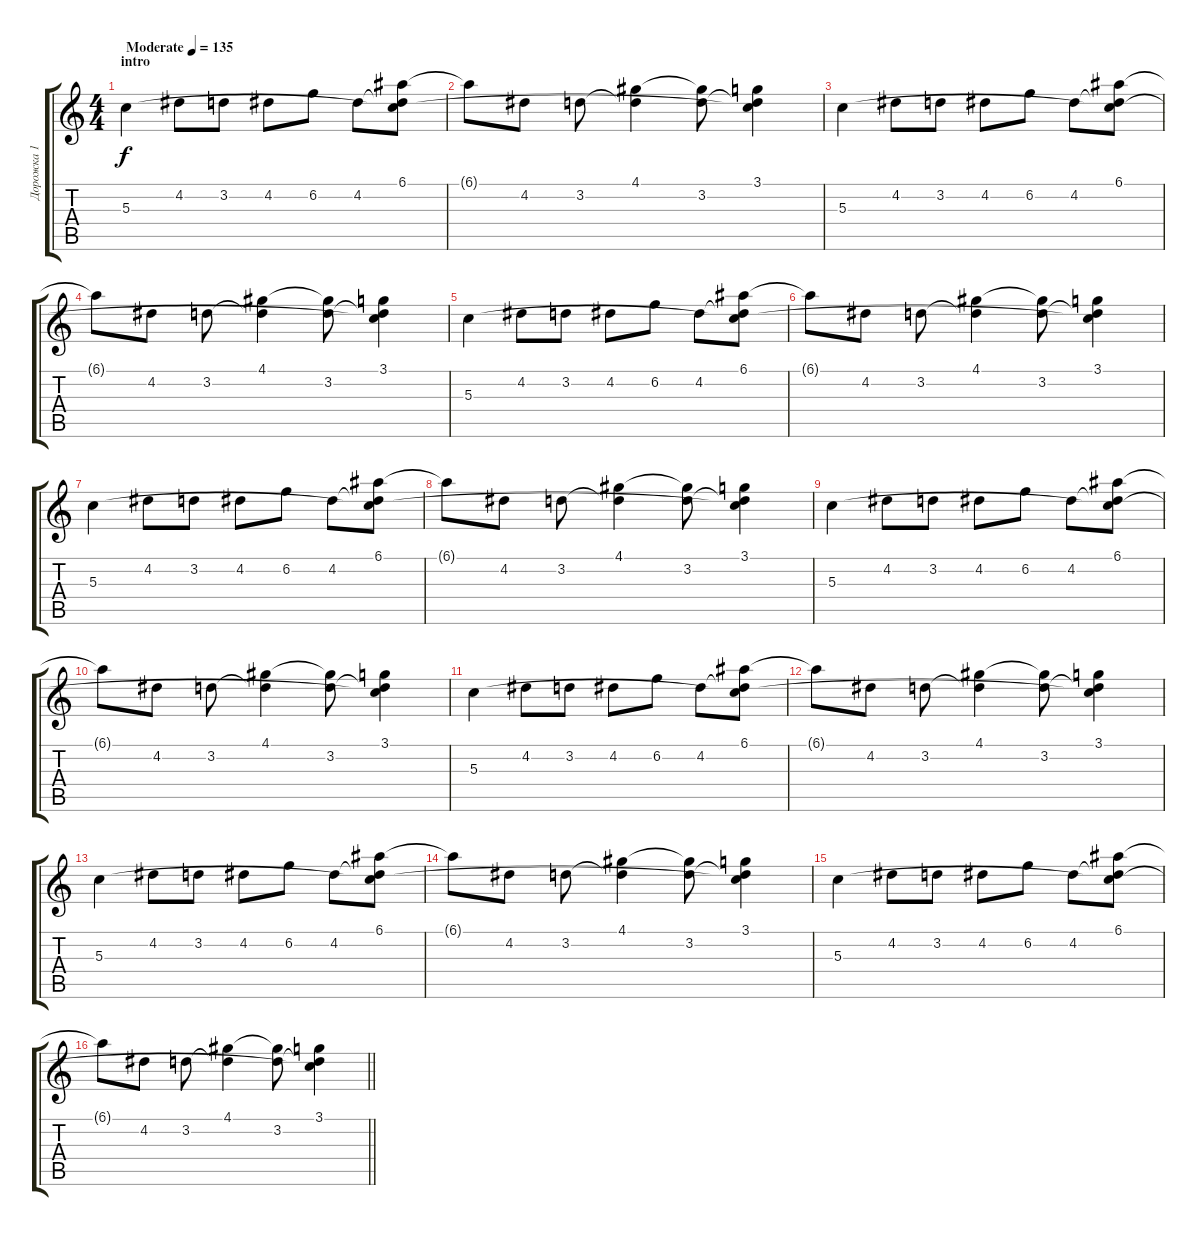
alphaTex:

\track ("Дорожка 1" "Дорожка 1") {instrument acousticguitarnylon}
\staff {score tabs}
\tuning (E4 B3 G3 D3 A2 E2) {hide}
\ts (4 4)
\section ("" "intro")
\tempo (135 "Moderate")
\clef g2
\ks c
5.3.4{dy f instrument acousticguitarnylon} 4.2.8 3.2.8 4.2.8 6.2.8 4.2.8 (6.1 4.2{t} 5.3{t}).8 |
6.1{t}.8 4.2.8 3.2.8 (4.1 3.2{t}).4 (4.1{t} 3.2).8 (3.1 3.2{t} 5.3{t}).4 |
5.3.4 4.2.8 3.2.8 4.2.8 6.2.8 4.2.8 (6.1 4.2{t} 5.3{t}).8 |
6.1{t}.8 4.2.8 3.2.8 (4.1 3.2{t}).4 (4.1{t} 3.2).8 (3.1 3.2{t} 5.3{t}).4 |
5.3.4 4.2.8 3.2.8 4.2.8 6.2.8 4.2.8 (6.1 4.2{t} 5.3{t}).8 |
6.1{t}.8 4.2.8 3.2.8 (4.1 3.2{t}).4 (4.1{t} 3.2).8 (3.1 3.2{t} 5.3{t}).4 |
5.3.4 4.2.8 3.2.8 4.2.8 6.2.8 4.2.8 (6.1 4.2{t} 5.3{t}).8 |
6.1{t}.8 4.2.8 3.2.8 (4.1 3.2{t}).4 (4.1{t} 3.2).8 (3.1 3.2{t} 5.3{t}).4 |
5.3.4 4.2.8 3.2.8 4.2.8 6.2.8 4.2.8 (6.1 4.2{t} 5.3{t}).8 |
6.1{t}.8 4.2.8 3.2.8 (4.1 3.2{t}).4 (4.1{t} 3.2).8 (3.1 3.2{t} 5.3{t}).4 |
5.3.4 4.2.8 3.2.8 4.2.8 6.2.8 4.2.8 (6.1 4.2{t} 5.3{t}).8 |
6.1{t}.8 4.2.8 3.2.8 (4.1 3.2{t}).4 (4.1{t} 3.2).8 (3.1 3.2{t} 5.3{t}).4 |
5.3.4 4.2.8 3.2.8 4.2.8 6.2.8 4.2.8 (6.1 4.2{t} 5.3{t}).8 |
6.1{t}.8 4.2.8 3.2.8 (4.1 3.2{t}).4 (4.1{t} 3.2).8 (3.1 3.2{t} 5.3{t}).4 |
5.3.4 4.2.8 3.2.8 4.2.8 6.2.8 4.2.8 (6.1 4.2{t} 5.3{t}).8 |
\barLineRight lightlight
6.1{t}.8 4.2.8 3.2.8 (4.1 3.2{t}).4 (4.1{t} 3.2).8 (3.1 3.2{t} 5.3{t}).4
